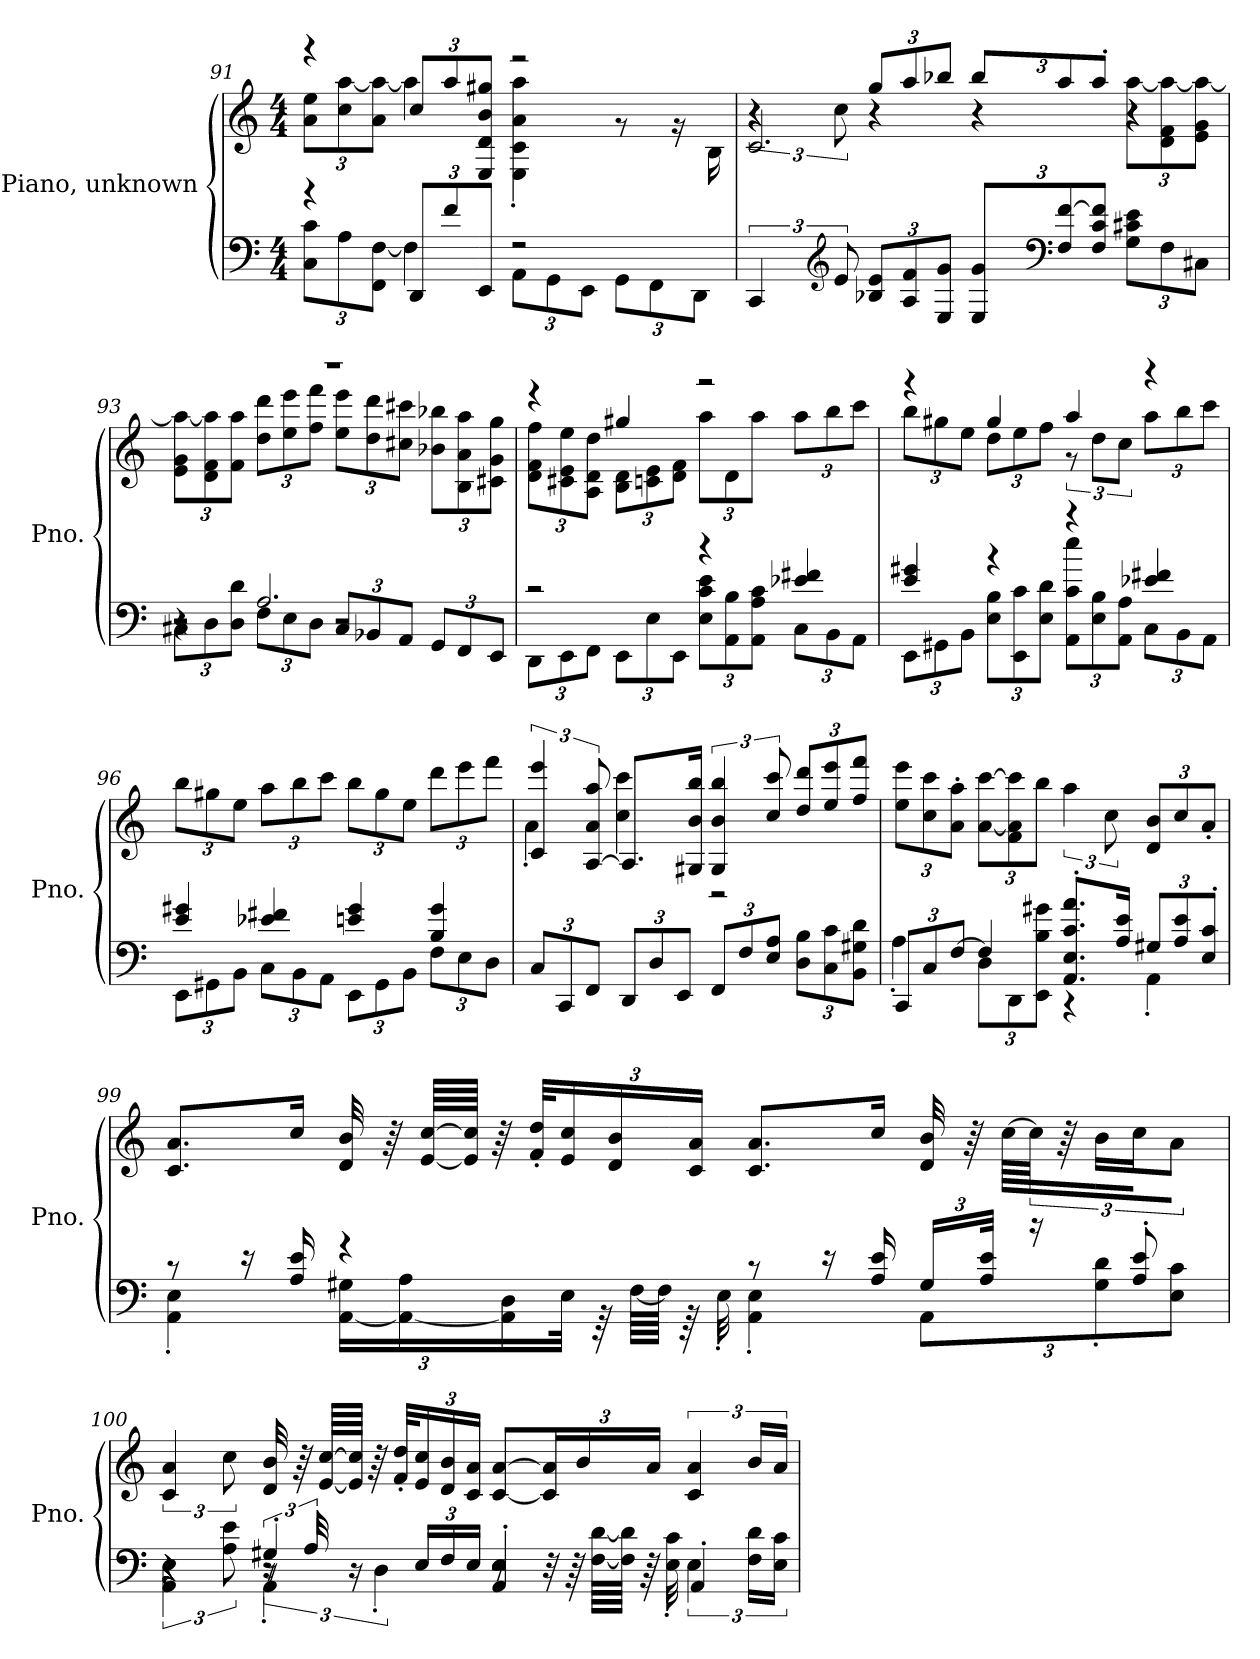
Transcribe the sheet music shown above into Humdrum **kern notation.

**kern	**kern
*part1	*part1
*staff2	*staff1
*I"Piano, unknown	*
*I'Pno.	*
*clefF4	*clefG2
*k[]	*k[]
*M4/4	*M4/4
=91	=91
*^	*^
*	*Xbrackettup	*	*Xbrackettup
4r	12C\ 12c\L	4r	12a\ 12ee\L
.	12A\	.	12cc\ [12aa\
.	12FF\ [12F\J	.	12a\ 12aa\_J
12DD/L	4F\]	12cc/L	4aa\]
12f/	.	12aa/	.
12EE/J	.	12E/ 12d/ 12b/ 12gg#X/J	.
2r	12AA\L	2r	4E\' 4c\' 4a\' 4aa\'
.	12GG\	.	.
.	12EE\J	.	.
.	12GG\L	.	8r
.	12FF\	.	.
.	.	.	16r
.	12DD\J	.	.
.	.	.	16B\
*v	*v	*	*
!!LO:LB:g=z
=92	=92	=92
*brackettup	*	*brackettup
*	*	*^
6CC/	4r	6r	2.c/
*clefG2	*	*	*
12e/	.	12cc\	.
*Xbrackettup	*Xbrackettup	*	*
12B-X/ 12e/L	12gg/L	4r	.
12A/ 12f/	12aa/	.	.
12E/ 12g/J	12bb-X/J	.	.
12E/ 12g/L	12bb-/L	4r	.
*clefF4	*	*	*
12F/ [12f/	12aa/	.	.
12F/ 12c/ 12f/]J	12aa'/J	.	.
12G\ 12c#X\ 12e\L	4r	[12aa\L	4r
12F\	.	12d\ 12f\ 12aa\_	.
12C#X\J	.	12e\ 12g\ 12aa\_J	.
*	*	*v	*v
=93	=93	=93
*^	*	*
*	*^	*	*
4r	12C#X\L	2r	1r	12e\ 12g\ 12aa\_L
.	12D\	.	.	12d\ 12f\ 12aa\]
.	12D\ 12d\J	.	.	12f\ 12aa\J
2.A/	12F\L	.	.	12dd\ 12ddd\L
.	12E\	.	.	12ee\ 12eee\
.	12D\J	.	.	12ff\ 12fff\J
.	2r	12C#/L	.	12ee\ 12eee\L
.	.	12BB-X/	.	12dd\ 12ddd\
.	.	12AA/J	.	12cc#X\ 12ccc#X\J
.	.	12GG/L	.	12b-X\ 12bb-X\L
.	.	12FF/	.	12B\ 12a\ 12aa\
.	.	12EE/J	.	12c#X\ 12g\ 12gg\J
*	*v	*v	*	*
!!LO:LB:g=z	!!
=94	=94	=94	=94
2r	12DD\L	4r	12d\ 12f\ 12ff\L
.	12EE\	.	12c#X\ 12e\ 12ee\
.	12FF\J	.	12A\ 12d\ 12dd\J
.	12EE\L	4gg#X/	12B\ 12d\L
.	12E\	.	12cn\ 12e\
.	12EE\J	.	12d\ 12f\J
4r	12E\ 12c\ 12e\L	2r	12aa\L
.	12AA\ 12B\	.	12d\
.	12AA\ 12A\ 12c\J	.	12aa\J
4e-X/ 4f#X/	12C\L	.	12aa\L
.	12BB\	.	12bb\
.	12AA\J	.	12ccc\J
=95	=95	=95	=95
4e/ 4g#X/	12EE\L	4r	12bb\L
.	12GG#X\	.	12gg#X\
.	12BB\J	.	12ee\J
4r	12E\ 12B\L	4gg#/	12dd\L
.	12EE\ 12c\	.	12ee\
.	12E\ 12d\J	.	12ff\J
*	*	*	*brackettup
4r	12AA\ 12c\ 12ee\L	4aa/	12r
.	12E\ 12B\	.	12dd\L
.	12AA\ 12A\J	.	12cc\J
*	*	*	*Xbrackettup
4e-X/ 4f#X/	12C\L	4r	12aa\L
.	12BB\	.	12bb\
.	12AA\J	.	12ccc\J
*	*	*v	*v
!!LO:LB:g=z
=96	=96	=96
4e/ 4g#X/	12EE\L	12bb\L
.	12GG#X\	12gg#X\
.	12BB\J	12ee\J
4e-X/ 4f#X/	12C\L	12aa\L
.	12BB\	12bb\
.	12AA\J	12ccc\J
4en/ 4g#/	12EE\L	12bb\L
.	12GG#\	12gg#\
.	12BB\J	12ee\J
4B/ 4g#/	12F\L	12ddd\L
.	12E\	12eee\
.	12D\J	12fff\J
*v	*v	*
=97	=97
*	*brackettup
*	*^
12C/L	6c/ 6eee/	4a'\
12CC/	.	.
12FF/J	[12A/ 12a/ 12aa/	.
12DD/L	8.A/L]	4cc\ 4ccc\
12D/	.	.
12EE/J	.	.
.	16G#X/ 16b/ 16bb/Jk	.
12FF/L	6G#/ 6b/ 6bb/	2r
12F/	.	.
12E/ 12A/J	12cc/ 12ccc/	.
*	*Xbrackettup	*
12D\ 12B\L	12dd/ 12ddd/L	.
12C\ 12c\	12ee/ 12eee/	.
12BB\ 12G#X\ 12d\J	12ff/ 12fff/J	.
*	*v	*v
!!LO:PB:g=z
=98	=98
*^	*
12CC/L	4A'\	12ee\ 12eee\L
12C/	.	12cc\ 12ccc\
[12F/J	.	12a\' 12aa\'J
4F/]	12D\L	[12a\ [12ccc\L
.	12DD\	12f\ 12a\] 12ccc\]
.	12EE\ 12B\ 12g#X\J	12bb\J
*	*	*brackettup
8.AA/' 8.E/' 8.c/' 8.a/'L	4r	6aa\
.	.	12cc\
16A/ 16e/Jk	.	.
*	*	*Xbrackettup
12G#X/L	4AA'\	12d/ 12b/L
12A/ 12e/	.	12cc/
12E/' 12c/'J	.	12a'/J
!!LO:LB:g=z
=99	=99	=99
8r	4AA\' 4E\'	8.c/ 8.a/L
16r	.	.
16A/ 16e/	.	16cc/Jk
4r	[24AA\ 24G#X\LL	32d/ 32b/
.	.	64r
.	24AA\_ 24A\	.
.	.	[64e/ [64cc/LLLL
.	.	64e/] 64cc/]JJJJ
.	.	64r
.	24AA\] 24D\	.
.	.	32f/' 32dd/'KLL
.	32E\JJk	24e/ 24cc/
.	64r	.
.	.	24d/ 24b/
.	[64F\LLLL	.
.	64F\JJJJ]	.
.	64r	.
.	.	24c/ 24a/JJ
.	32E'\	.
8r	4AA\' 4E\'	8.c/ 8.a/L
16r	.	.
16A/ 16e/	.	16cc/Jk
24G#/LL	12AA\L	32d/ 32b/
.	.	64r
48A/ 48e/JJk	.	.
.	.	[64cc\LLLL
*	*	*brackettup
16r	.	96cc\JJJJ]
.	.	96r
.	12G#\' 12d\'	24b\LL
*	*	*Xbrackettup
8A/' 8e/'	.	24cc\J
.	12E\ 12c\J	12a\J
!!LO:LB:g=z
=100	=100	=100
*	*brackettup	*brackettup
*^	*^	*
4r	6AA\ 6E\	4r	4r	6c/ 6a/
.	12A\ 12e\	.	.	12cc\
4G#X'/	12r	24r	4AA'\	32d/ 32b/
.	.	.	.	64r
.	.	48A/	.	.
.	.	.	.	[64e/ [64cc/LLLL
.	.	16r	.	64e/] 64cc/]JJJJ
.	.	.	.	64r
.	6D'\	.	.	.
.	.	.	.	32f/' 32dd/'KLL
*	*	*Xbrackettup	*	*Xbrackettup
.	.	24E/LL	.	24e/ 24cc/
.	.	24F/	.	24d/ 24b/
.	.	24E/JJ	.	24c/ 24a/JJ
2r	8r	4AA/' 4E/'	2r	[8c/ [8a/L
.	32r	.	.	24c/] 24a/]L
.	64r	.	.	.
.	.	.	.	24b/
.	[64F\ [64d\LLLL	.	.	.
.	64F\] 64d\]JJJJ	.	.	.
.	64r	.	.	.
.	.	.	.	24a/JJ
.	32E\' 32c\'	.	.	.
*	*brackettup	*	*	*brackettup
.	6E\	4AA'/	.	6c/ 6a/
.	24F\ 24d\LL	.	.	24b/LL
.	24E\ 24c\JJ	.	.	24a/JJ
*v	*v	*v	*v	*
=	=
*-	*-
